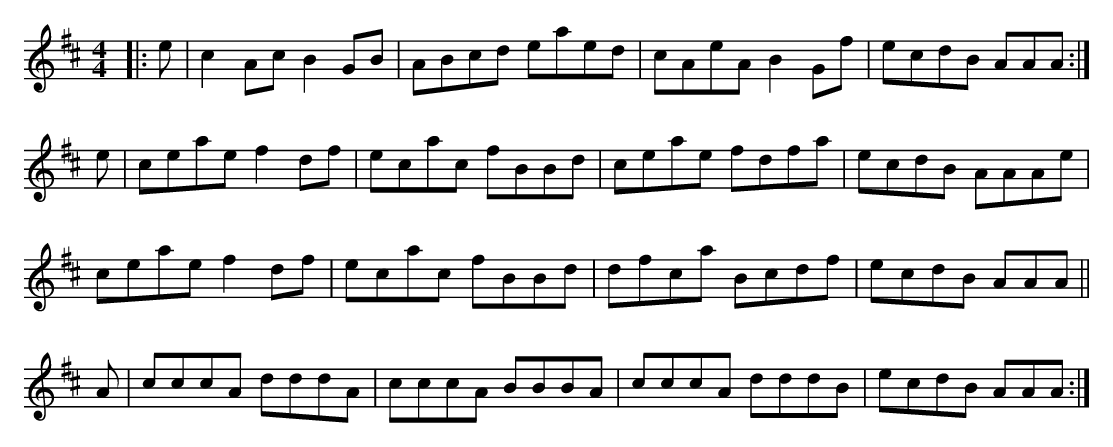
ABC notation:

X:1
M:4/4
K:Amix
|:e|c2 Ac B2GB|ABcd eaed|cAeA B2Gf|ecdB AAA:|
e|ceae f2df|ecac fBBd|ceae fdfa|ecdB AAAe|
ceae f2df|ecac fBBd|dfca Bcdf|ecdB AAA||
A|cccA dddA|cccA BBBA|cccA dddB|ecdB AAA:|
